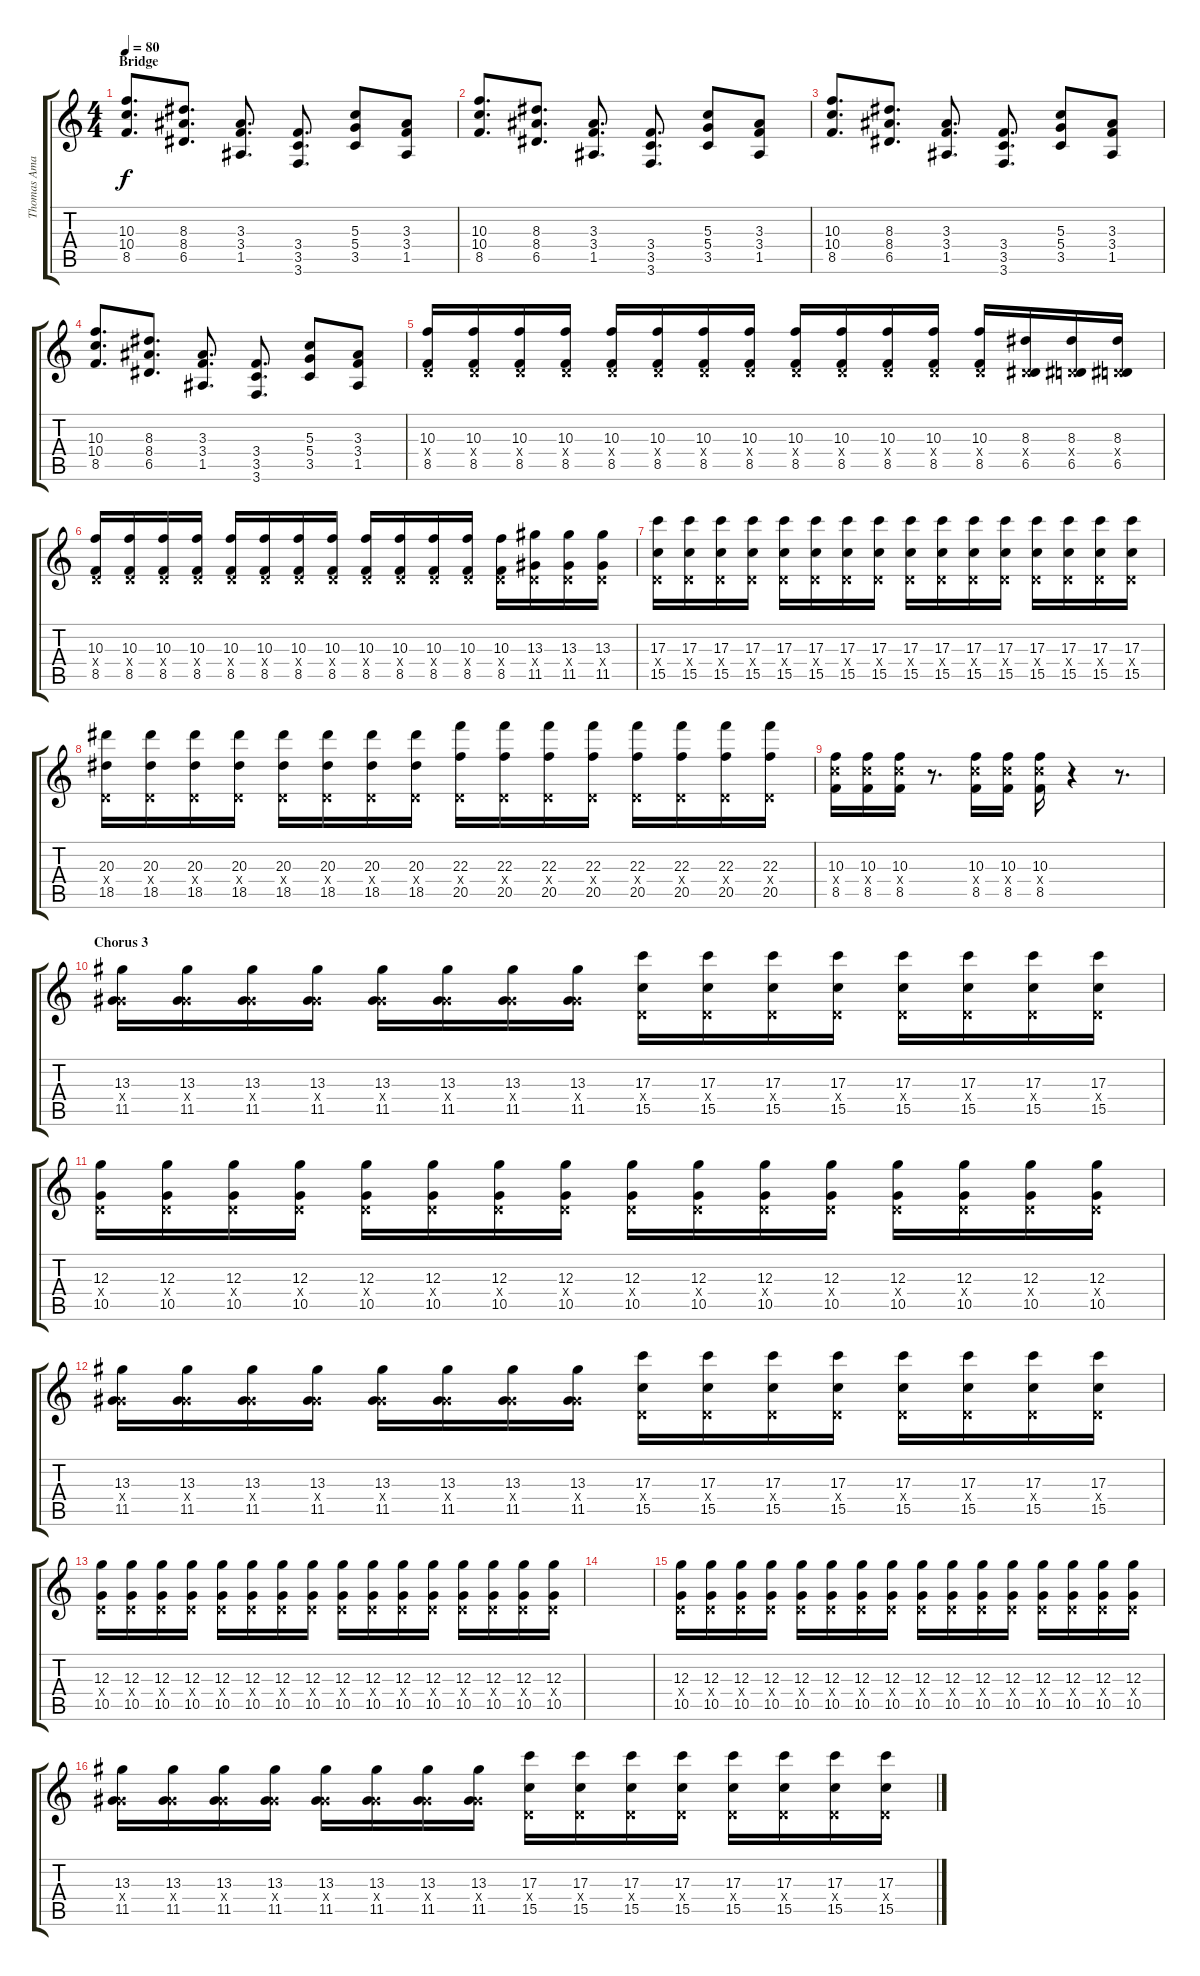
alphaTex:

\track ("Thomas Amason Lead Guitar" "Thomas Ama") {instrument distortionguitar}
\staff {score tabs}
\tuning (E4 B3 G3 D3 A2 D2) {hide}
\ts (4 4)
\section ("" "Bridge")
\tempo 80
\clef g2
\ks c
(10.3 10.4 8.5).8{d dy f} (8.3 8.4 6.5).8{d} (3.3 3.4 1.5).8{d} (3.4 3.5 3.6).8{d} (5.3 5.4 3.5).8 (3.3 3.4 1.5).8 |
(10.3 10.4 8.5).8{d} (8.3 8.4 6.5).8{d} (3.3 3.4 1.5).8{d} (3.4 3.5 3.6).8{d} (5.3 5.4 3.5).8 (3.3 3.4 1.5).8 |
(10.3 10.4 8.5).8{d} (8.3 8.4 6.5).8{d} (3.3 3.4 1.5).8{d} (3.4 3.5 3.6).8{d} (5.3 5.4 3.5).8 (3.3 3.4 1.5).8 |
(10.3 10.4 8.5).8{d} (8.3 8.4 6.5).8{d} (3.3 3.4 1.5).8{d} (3.4 3.5 3.6).8{d} (5.3 5.4 3.5).8 (3.3 3.4 1.5).8 |
(10.3 0.4{x} 8.5).16 (10.3 0.4{x} 8.5).16 (10.3 0.4{x} 8.5).16 (10.3 0.4{x} 8.5).16 (10.3 0.4{x} 8.5).16 (10.3 0.4{x} 8.5).16 (10.3 0.4{x} 8.5).16 (10.3 0.4{x} 8.5).16 (10.3 0.4{x} 8.5).16 (10.3 0.4{x} 8.5).16 (10.3 0.4{x} 8.5).16 (10.3 0.4{x} 8.5).16 (10.3 0.4{x} 8.5).16 (8.3 0.4{x} 6.5).16 (8.3 0.4{x} 6.5).16 (8.3 0.4{x} 6.5).16 |
(10.3 0.4{x} 8.5).16 (10.3 0.4{x} 8.5).16 (10.3 0.4{x} 8.5).16 (10.3 0.4{x} 8.5).16 (10.3 0.4{x} 8.5).16 (10.3 0.4{x} 8.5).16 (10.3 0.4{x} 8.5).16 (10.3 0.4{x} 8.5).16 (10.3 0.4{x} 8.5).16 (10.3 0.4{x} 8.5).16 (10.3 0.4{x} 8.5).16 (10.3 0.4{x} 8.5).16 (10.3 0.4{x} 8.5).16 (13.3 0.4{x} 11.5).16 (13.3 0.4{x} 11.5).16 (13.3 0.4{x} 11.5).16 |
(17.3 0.4{x} 15.5).16 (17.3 0.4{x} 15.5).16 (17.3 0.4{x} 15.5).16 (17.3 0.4{x} 15.5).16 (17.3 0.4{x} 15.5).16 (17.3 0.4{x} 15.5).16 (17.3 0.4{x} 15.5).16 (17.3 0.4{x} 15.5).16 (17.3 0.4{x} 15.5).16 (17.3 0.4{x} 15.5).16 (17.3 0.4{x} 15.5).16 (17.3 0.4{x} 15.5).16 (17.3 0.4{x} 15.5).16 (17.3 0.4{x} 15.5).16 (17.3 0.4{x} 15.5).16 (17.3 0.4{x} 15.5).16 |
(20.3 0.4{x} 18.5).16 (20.3 0.4{x} 18.5).16 (20.3 0.4{x} 18.5).16 (20.3 0.4{x} 18.5).16 (20.3 0.4{x} 18.5).16 (20.3 0.4{x} 18.5).16 (20.3 0.4{x} 18.5).16 (20.3 0.4{x} 18.5).16 (22.3 0.4{x} 20.5).16 (22.3 0.4{x} 20.5).16 (22.3 0.4{x} 20.5).16 (22.3 0.4{x} 20.5).16 (22.3 0.4{x} 20.5).16 (22.3 0.4{x} 20.5).16 (22.3 0.4{x} 20.5).16 (22.3 0.4{x} 20.5).16 |
(10.3 10.4{x} 8.5).16 (10.3 10.4{x} 8.5).16 (10.3 10.4{x} 8.5).16 r.8{d} (10.3 10.4{x} 8.5).16 (10.3 10.4{x} 8.5).16 (10.3 10.4{x} 8.5).16 r.4 r.8{d} |
\section ("" "Chorus 3")
(13.3 6.4{x} 11.5).16 (13.3 6.4{x} 11.5).16 (13.3 6.4{x} 11.5).16 (13.3 6.4{x} 11.5).16 (13.3 6.4{x} 11.5).16 (13.3 6.4{x} 11.5).16 (13.3 6.4{x} 11.5).16 (13.3 6.4{x} 11.5).16 (17.3 0.4{x} 15.5).16 (17.3 0.4{x} 15.5).16 (17.3 0.4{x} 15.5).16 (17.3 0.4{x} 15.5).16 (17.3 0.4{x} 15.5).16 (17.3 0.4{x} 15.5).16 (17.3 0.4{x} 15.5).16 (17.3 0.4{x} 15.5).16 |
(12.3 0.4{x} 10.5).16 (12.3 0.4{x} 10.5).16 (12.3 0.4{x} 10.5).16 (12.3 0.4{x} 10.5).16 (12.3 0.4{x} 10.5).16 (12.3 0.4{x} 10.5).16 (12.3 0.4{x} 10.5).16 (12.3 0.4{x} 10.5).16 (12.3 0.4{x} 10.5).16 (12.3 0.4{x} 10.5).16 (12.3 0.4{x} 10.5).16 (12.3 0.4{x} 10.5).16 (12.3 0.4{x} 10.5).16 (12.3 0.4{x} 10.5).16 (12.3 0.4{x} 10.5).16 (12.3 0.4{x} 10.5).16 |
(13.3 6.4{x} 11.5).16 (13.3 6.4{x} 11.5).16 (13.3 6.4{x} 11.5).16 (13.3 6.4{x} 11.5).16 (13.3 6.4{x} 11.5).16 (13.3 6.4{x} 11.5).16 (13.3 6.4{x} 11.5).16 (13.3 6.4{x} 11.5).16 (17.3 0.4{x} 15.5).16 (17.3 0.4{x} 15.5).16 (17.3 0.4{x} 15.5).16 (17.3 0.4{x} 15.5).16 (17.3 0.4{x} 15.5).16 (17.3 0.4{x} 15.5).16 (17.3 0.4{x} 15.5).16 (17.3 0.4{x} 15.5).16 |
(12.3 0.4{x} 10.5).16 (12.3 0.4{x} 10.5).16 (12.3 0.4{x} 10.5).16 (12.3 0.4{x} 10.5).16 (12.3 0.4{x} 10.5).16 (12.3 0.4{x} 10.5).16 (12.3 0.4{x} 10.5).16 (12.3 0.4{x} 10.5).16 (12.3 0.4{x} 10.5).16 (12.3 0.4{x} 10.5).16 (12.3 0.4{x} 10.5).16 (12.3 0.4{x} 10.5).16 (12.3 0.4{x} 10.5).16 (12.3 0.4{x} 10.5).16 (12.3 0.4{x} 10.5).16 (12.3 0.4{x} 10.5).16 |
|
(12.3 0.4{x} 10.5).16 (12.3 0.4{x} 10.5).16 (12.3 0.4{x} 10.5).16 (12.3 0.4{x} 10.5).16 (12.3 0.4{x} 10.5).16 (12.3 0.4{x} 10.5).16 (12.3 0.4{x} 10.5).16 (12.3 0.4{x} 10.5).16 (12.3 0.4{x} 10.5).16 (12.3 0.4{x} 10.5).16 (12.3 0.4{x} 10.5).16 (12.3 0.4{x} 10.5).16 (12.3 0.4{x} 10.5).16 (12.3 0.4{x} 10.5).16 (12.3 0.4{x} 10.5).16 (12.3 0.4{x} 10.5).16 |
(13.3 6.4{x} 11.5).16 (13.3 6.4{x} 11.5).16 (13.3 6.4{x} 11.5).16 (13.3 6.4{x} 11.5).16 (13.3 6.4{x} 11.5).16 (13.3 6.4{x} 11.5).16 (13.3 6.4{x} 11.5).16 (13.3 6.4{x} 11.5).16 (17.3 0.4{x} 15.5).16 (17.3 0.4{x} 15.5).16 (17.3 0.4{x} 15.5).16 (17.3 0.4{x} 15.5).16 (17.3 0.4{x} 15.5).16 (17.3 0.4{x} 15.5).16 (17.3 0.4{x} 15.5).16 (17.3 0.4{x} 15.5).16
